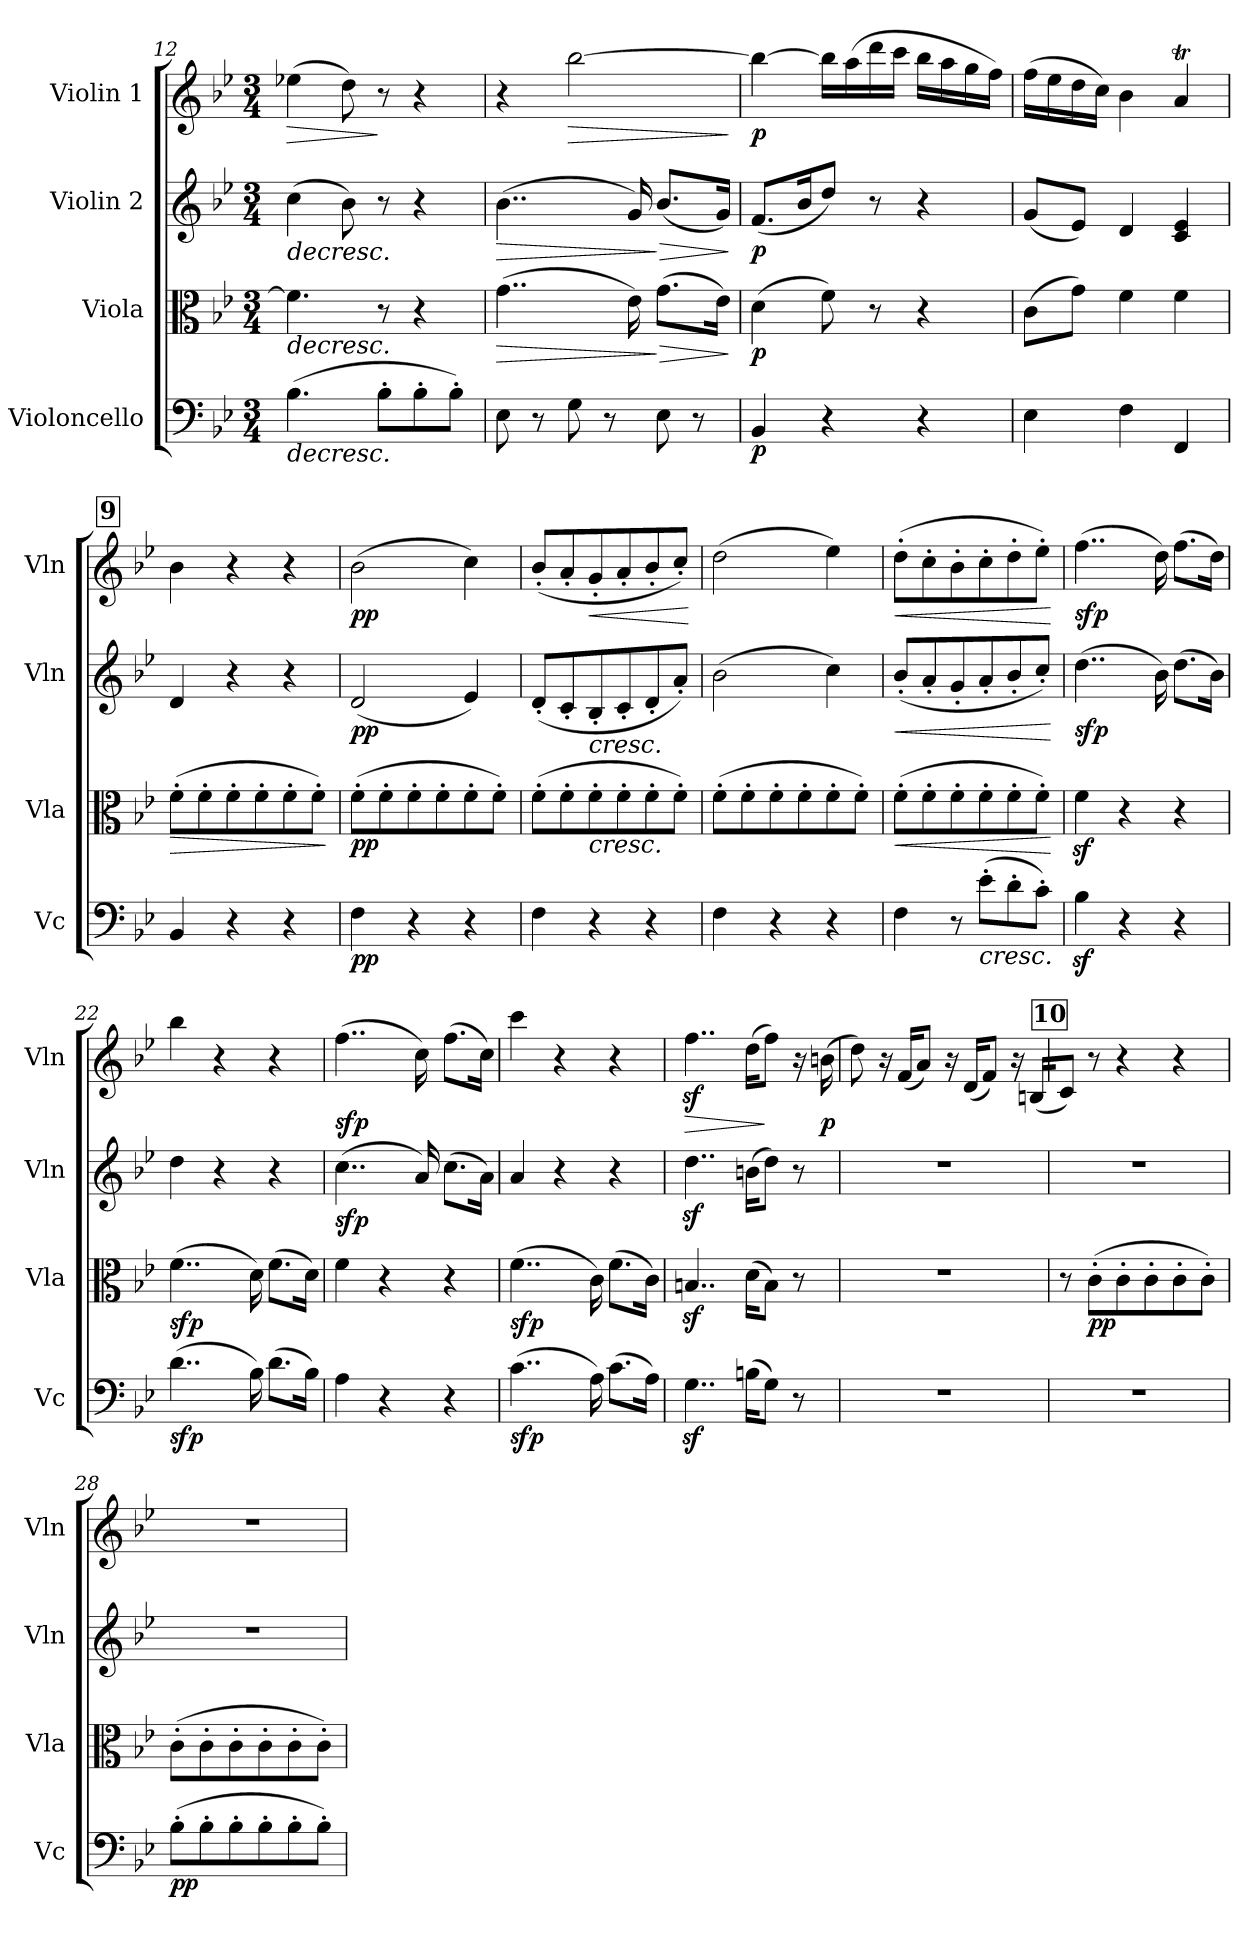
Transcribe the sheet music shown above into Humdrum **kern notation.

**kern	**dynam	**kern	**dynam	**kern	**dynam	**kern	**dynam
*part4	*part4	*part3	*part3	*part2	*part2	*part1	*part1
*staff4	*staff4	*staff3	*staff3	*staff2	*staff2	*staff1	*staff1
*I"Violoncello	*	*I"Viola	*	*I"Violin 2	*	*I"Violin 1	*
*I'Vc	*	*I'Vla	*	*I'Vln	*	*I'Vln	*
*clefF4	*	*clefC3	*	*clefG2	*	*clefG2	*
*k[b-e-]	*	*k[b-e-]	*	*k[b-e-]	*	*k[b-e-]	*
*M3/4	*	*M3/4	*	*M3/4	*	*M3/4	*
=12	=12	=12	=12	=12	=12	=12	=12
!	!LO:HP:b	!	!LO:HP:b	!	!LO:HP:b	!	!LO:HP:b
(4.B-\	>	4.f\]	>	(4cc\	>	(4ee-X\	>
.	.	.	.	8b-\)	.	8dd\)	.
8B-'\L	.	8r	.	8r	.	8r	]
8B-'\	.	4r	.	4r	.	4r	.
8B-'\J)	.	.	.	.	.	.	.
!!LO:LB:g=z
=13	=13	=13	=13	=13	=13	=13	=13
!	!	!	!LO:HP:b	!	!LO:HP:b	!	!
8E-\	.	(4..g\	>	(4..b-\	>	4r	.
8r	.	.	.	.	.	.	.
!	!	!	!	!	!	!	!LO:HP:b
8G\	.	.	.	.	.	[2bb-\	>
8r	.	.	.	.	.	.	.
.	.	16e-\)	.	16g/)	.	.	.
!	!	!	!LO:HP:n=1:b	!	!LO:HP:n=1:b	!	!
8E-\	.	(8.g\L	] >	(8.b-/L	] >	.	.
8r	.	.	.	.	.	.	.
.	.	16e-\Jk)	.	16g/Jk)	.	.	.
.	.	.	]	.	]	.	]
=14	=14	=14	=14	=14	=14	=14	=14
!	!LO:DY:b	!	!LO:DY:b	!	!LO:DY:b	!	!LO:DY:b
4BB-/	p	(4d\	p	(8.f/L	p	4bb-\_	p
.	.	.	.	16b-/K	.	.	.
4r	.	8f\)	.	8dd/J)	.	16bb-\LL]	.
.	.	.	.	.	.	(16aa\	.
.	.	8r	.	8r	.	16ddd\	.
.	.	.	.	.	.	16ccc\JJ	.
4r	.	4r	.	4r	.	16bb-\LL	.
.	.	.	.	.	.	16aa\	.
.	.	.	.	.	.	16gg\	.
.	.	.	.	.	.	16ff\JJ)	.
=15	=15	=15	=15	=15	=15	=15	=15
4E-\	.	(8c\L	.	(8g/L	.	(16ff\LL	.
.	.	.	.	.	.	16ee-\	.
.	.	8g\J)	.	8e-/J)	.	16dd\	.
.	.	.	.	.	.	16cc\JJ)	.
4F\	.	4f\	.	4d/	.	4b-\	.
4FF/	.	4f\	.	4c/ 4e-/	.	4at/	.
!!LO:REH:place=s1:a:B:cj:fs=14:t=9
=16	=16	=16	=16	=16	=16	=16	=16
!	!	!	!LO:HP:b	!	!	!	!
4BB-/	.	(8f'\L	>	4d/	.	4b-\	.
.	.	8f'\	.	.	.	.	.
4r	.	8f'\	.	4r	.	4r	.
.	.	8f'\	.	.	.	.	.
4r	.	8f'\	.	4r	.	4r	.
.	.	8f'\J)	.	.	.	.	.
.	.	.	]	.	.	.	.
=17	=17	=17	=17	=17	=17	=17	=17
!	!LO:DY:b	!	!LO:DY:b	!	!LO:DY:b	!	!LO:DY:b
4F\	pp	(8f'\L	pp	(2d/	pp	(2b-\	pp
.	.	8f'\	.	.	.	.	.
4r	.	8f'\	.	.	.	.	.
.	.	8f'\	.	.	.	.	.
4r	.	8f'\	.	4e-/)	.	4cc\)	.
.	.	8f'\J)	.	.	.	.	.
!!LO:LB:g=z
=18	=18	=18	=18	=18	=18	=18	=18
4F\	.	(8f'\L	.	(8d'/L	.	(8b-'/L	.
.	.	8f'\	.	8c'/	.	8a'/	.
!	!	!	!LO:HP:b	!	!LO:HP:b	!	!LO:HP:b
4r	.	8f'\	<	8B-'/	<	8g'/	<
.	.	8f'\	.	8c'/	.	8a'/	.
4r	.	8f'\	.	8d'/	.	8b-'/	.
.	.	8f'\J)	.	8a'/J)	.	8cc'/J)	.
.	.	.	]	.	]	.	[
!!LO:PB:g=z
=19	=19	=19	=19	=19	=19	=19	=19
4F\	.	(8f'\L	.	(2b-\	.	(2dd\	.
.	.	8f'\	.	.	.	.	.
4r	.	8f'\	.	.	.	.	.
.	.	8f'\	.	.	.	.	.
4r	.	8f'\	.	4cc\)	.	4ee-\)	.
.	.	8f'\J)	.	.	.	.	.
=20	=20	=20	=20	=20	=20	=20	=20
!	!	!	!LO:HP:b	!	!LO:HP:b	!	!LO:HP:b
4F\	.	(8f'\L	<	(8b-'/L	<	(8dd'\L	<
.	.	8f'\	.	8a'/	.	8cc'\	.
8r	.	8f'\	.	8g'/	.	8b-'\	.
!	!LO:HP:b	!	!	!	!	!	!
(8e-'\L	<	8f'\	.	8a'/	.	8cc'\	.
8d'\	.	8f'\	.	8b-'/	.	8dd'\	.
8c'\J)	.	8f'\J)	.	8cc'/J)	.	8ee-'\J)	.
.	]	.	[	.	[	.	[
=21	=21	=21	=21	=21	=21	=21	=21
!	!	!	!	!	!LO:DY:b	!	!LO:DY:b
4B-z<\	.	4fz<\	.	(4..dd\	sfp	(4..ff\	sfp
4r	.	4r	.	.	.	.	.
.	.	.	.	16b-\)	.	16dd\)	.
4r	.	4r	.	(8.dd\L	.	(8.ff\L	.
.	.	.	.	16b-\Jk)	.	16dd\Jk)	.
=22	=22	=22	=22	=22	=22	=22	=22
!	!LO:DY:b	!	!LO:DY:b	!	!	!	!
(4..d\	sfp	(4..f\	sfp	4dd\	.	4bb-\	.
.	.	.	.	4r	.	4r	.
16B-\)	.	16d\)	.	.	.	.	.
(8.d\L	.	(8.f\L	.	4r	.	4r	.
16B-\Jk)	.	16d\Jk)	.	.	.	.	.
=23	=23	=23	=23	=23	=23	=23	=23
!	!	!	!	!	!LO:DY:b	!	!LO:DY:b
4A\	.	4f\	.	(4..cc\	sfp	(4..ff\	sfp
4r	.	4r	.	.	.	.	.
.	.	.	.	16a/)	.	16cc\)	.
4r	.	4r	.	(8.cc\L	.	(8.ff\L	.
.	.	.	.	16a\Jk)	.	16cc\Jk)	.
=24	=24	=24	=24	=24	=24	=24	=24
!	!LO:DY:b	!	!LO:DY:b	!	!	!	!
(4..c\	sfp	(4..f\	sfp	4a/	.	4ccc\	.
.	.	.	.	4r	.	4r	.
16A\)	.	16c\)	.	.	.	.	.
(8.c\L	.	(8.f\L	.	4r	.	4r	.
16A\Jk)	.	16c\Jk)	.	.	.	.	.
=25	=25	=25	=25	=25	=25	=25	=25
!	!	!	!	!	!	!	!LO:HP:b
4..Gz<\	.	4..Bnz</	.	4..ddz<\	.	4..ffz<\	>
(16Bn\KL	.	(16d\KL	.	(16bn\KL	.	(16dd\KL	.
8G\J)	[	8B\J)	[	8dd\J)	[	8ff\J)	]
8r	.	8r	.	8r	.	16r	.
!	!	!	!	!	!	!	!LO:DY:b
.	.	.	.	.	.	(16bn\	p
!!LO:PB:g=z
=26	=26	=26	=26	=26	=26	=26	=26
2.r	.	2.r	.	2.r	.	8dd\)	.
.	.	.	.	.	.	16r	.
.	.	.	.	.	.	(16f/KL	.
.	.	.	.	.	.	8a/J)	.
.	.	.	.	.	.	16r	.
.	.	.	.	.	.	(16d/KL	.
.	.	.	.	.	.	8f/J)	.
.	.	.	.	.	.	16r	.
.	.	.	.	.	.	(16Bn/KL	.
!!LO:REH:place=s1:a:B:cj:fs=14:t=10
=27	=27	=27	=27	=27	=27	=27	=27
2.r	.	8r	.	2.r	.	8c/J)	.
!	!	!	!LO:DY:b	!	!	!	!
.	.	(8c'\L	pp	.	.	8r	.
.	.	8c'\	.	.	.	4r	.
.	.	8c'\	.	.	.	.	.
.	.	8c'\	.	.	.	4r	.
.	.	8c'\J)	.	.	.	.	.
=28	=28	=28	=28	=28	=28	=28	=28
!	!LO:DY:b	!	!	!	!	!	!
(8B-'\L	pp	(8c'\L	.	2.r	.	2.r	.
8B-'\	.	8c'\	.	.	.	.	.
8B-'\	.	8c'\	.	.	.	.	.
8B-'\	.	8c'\	.	.	.	.	.
8B-'\	.	8c'\	.	.	.	.	.
8B-'\J)	.	8c'\J)	.	.	.	.	.
=	=	=	=	=	=	=	=
*-	*-	*-	*-	*-	*-	*-	*-
